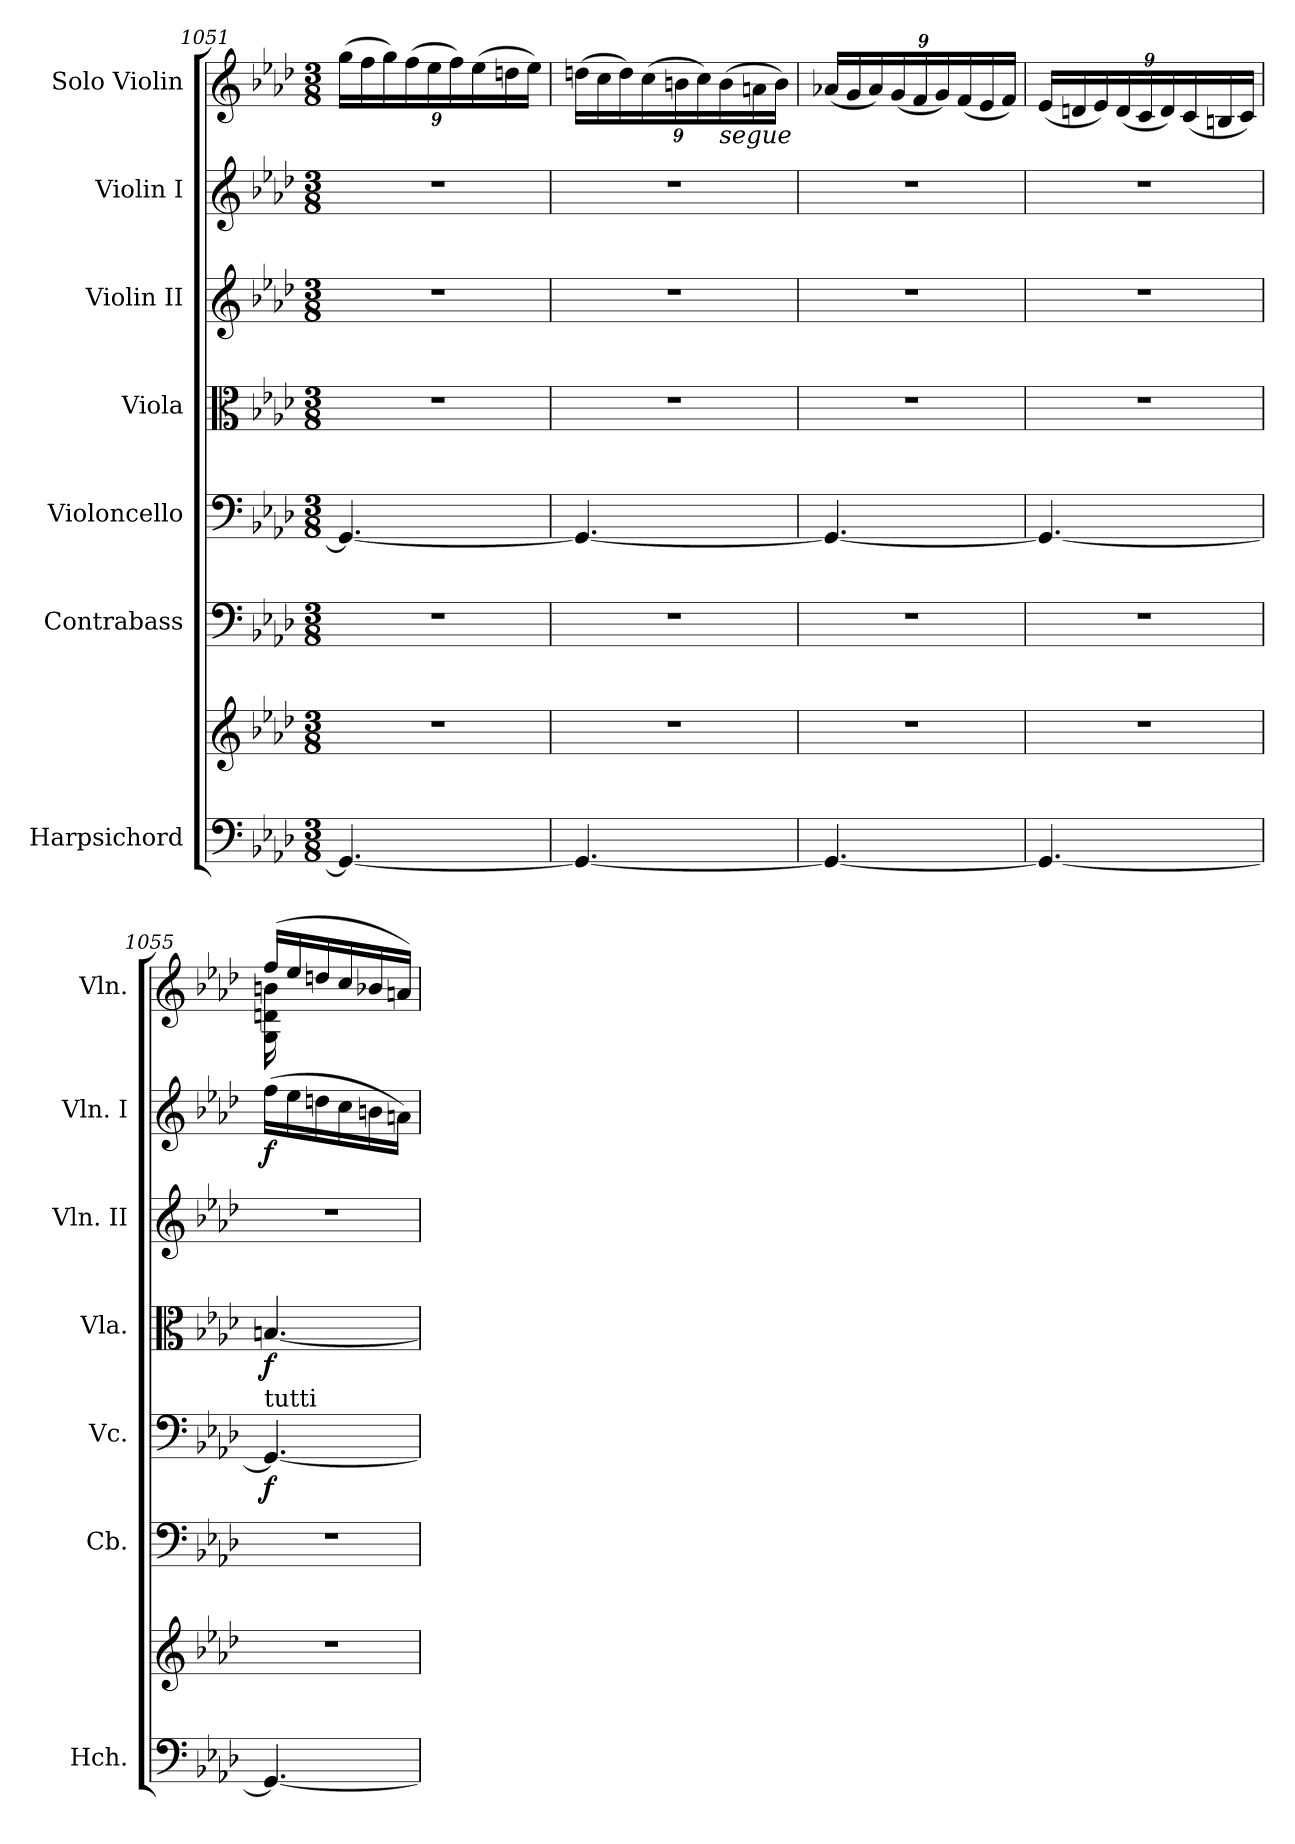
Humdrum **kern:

**kern	**kern	**kern	**kern	**dynam	**kern	**dynam	**kern	**kern	**dynam	**kern
*part7	*part7	*part6	*part5	*part5	*part4	*part4	*part3	*part2	*part2	*part1
*staff8	*staff7	*staff6	*staff5	*staff5	*staff4	*staff4	*staff3	*staff2	*staff2	*staff1
*I"Harpsichord	*	*I"Contrabass	*I"Violoncello	*	*I"Viola	*	*I"Violin II	*I"Violin I	*	*I"Solo Violin
*I'Hch.	*	*I'Cb.	*I'Vc.	*	*I'Vla.	*	*I'Vln. II	*I'Vln. I	*	*I'Vln.
*clefF4	*clefG2	*clefF4	*clefF4	*	*clefC3	*	*clefG2	*clefG2	*	*clefG2
*	*	*ITrd7c12	*	*	*	*	*	*	*	*
*k[b-e-a-d-]	*k[b-e-a-d-]	*k[b-e-a-d-]	*k[b-e-a-d-]	*	*k[b-e-a-d-]	*	*k[b-e-a-d-]	*k[b-e-a-d-]	*	*k[b-e-a-d-]
*M3/8	*M3/8	*M3/8	*M3/8	*	*M3/8	*	*M3/8	*M3/8	*	*M3/8
*	*	*	*	*	*	*	*	*	*	*Xbrackettup
=1051	=1051	=1051	=1051	=1051	=1051	=1051	=1051	=1051	=1051	=1051
4.GG/_	4.r	4.r	4.GG/_	.	4.r	.	4.r	4.r	.	(>24gg\LL
.	.	.	.	.	.	.	.	.	.	24ff\
.	.	.	.	.	.	.	.	.	.	24gg\)
.	.	.	.	.	.	.	.	.	.	(>24ff\
.	.	.	.	.	.	.	.	.	.	24ee-\
.	.	.	.	.	.	.	.	.	.	24ff\)
.	.	.	.	.	.	.	.	.	.	(>24ee-\
.	.	.	.	.	.	.	.	.	.	24ddn\
.	.	.	.	.	.	.	.	.	.	24ee-\JJ)
=1052	=1052	=1052	=1052	=1052	=1052	=1052	=1052	=1052	=1052	=1052
4.GG/_	4.r	4.r	4.GG/_	.	4.r	.	4.r	4.r	.	(>24ddn\LL
.	.	.	.	.	.	.	.	.	.	24cc\
.	.	.	.	.	.	.	.	.	.	24dd\)
.	.	.	.	.	.	.	.	.	.	(>24cc\
.	.	.	.	.	.	.	.	.	.	24bn\
.	.	.	.	.	.	.	.	.	.	24cc\)
!	!	!	!	!	!	!	!	!	!	!LO:TX:b:i:t=segue
.	.	.	.	.	.	.	.	.	.	(>24b\
.	.	.	.	.	.	.	.	.	.	24an\
.	.	.	.	.	.	.	.	.	.	24b\JJ)
=1053	=1053	=1053	=1053	=1053	=1053	=1053	=1053	=1053	=1053	=1053
4.GG/_	4.r	4.r	4.GG/_	.	4.r	.	4.r	4.r	.	(<24a-X/LL
.	.	.	.	.	.	.	.	.	.	24g/
.	.	.	.	.	.	.	.	.	.	24a-/)
.	.	.	.	.	.	.	.	.	.	(<24g/
.	.	.	.	.	.	.	.	.	.	24f/
.	.	.	.	.	.	.	.	.	.	24g/)
.	.	.	.	.	.	.	.	.	.	(<24f/
.	.	.	.	.	.	.	.	.	.	24e-/
.	.	.	.	.	.	.	.	.	.	24f/JJ)
!!LO:PB:g=z
=1054	=1054	=1054	=1054	=1054	=1054	=1054	=1054	=1054	=1054	=1054
4.GG/_	4.r	4.r	4.GG/_	.	4.r	.	4.r	4.r	.	(<24e-/LL
.	.	.	.	.	.	.	.	.	.	24dn/
.	.	.	.	.	.	.	.	.	.	24e-/)
.	.	.	.	.	.	.	.	.	.	(<24d/
.	.	.	.	.	.	.	.	.	.	24c/
.	.	.	.	.	.	.	.	.	.	24d/)
.	.	.	.	.	.	.	.	.	.	(<24c/
.	.	.	.	.	.	.	.	.	.	24Bn/
.	.	.	.	.	.	.	.	.	.	24c/JJ)
=1055	=1055	=1055	=1055	=1055	=1055	=1055	=1055	=1055	=1055	=1055
*	*	*	*	*	*	*	*	*	*	*^
!	!	!	!LO:TX:a:t=tutti	!	!	!	!	!	!	!	!
!	!	!	!	!LO:DY:b	!	!LO:DY:b	!	!	!LO:DY:b	!	!
4.GG/_	4.r	4.r	4.GG/_	f	[4.Bn/	f	4.r	(>16ff\LL	f	(>16ff/LL	16G\ 16dn\ 16bn\
.	.	.	.	.	.	.	.	16ee-\	.	16ee-/	4ryy
.	.	.	.	.	.	.	.	16ddn\	.	16ddn/	.
.	.	.	.	.	.	.	.	16cc\	.	16cc/	.
.	.	.	.	.	.	.	.	16bn\	.	16b-X/	.
.	.	.	.	.	.	.	.	16an\JJ)	.	16an/JJ)	16ryy
*	*	*	*	*	*	*	*	*	*	*v	*v
=	=	=	=	=	=	=	=	=	=	=
*-	*-	*-	*-	*-	*-	*-	*-	*-	*-	*-
